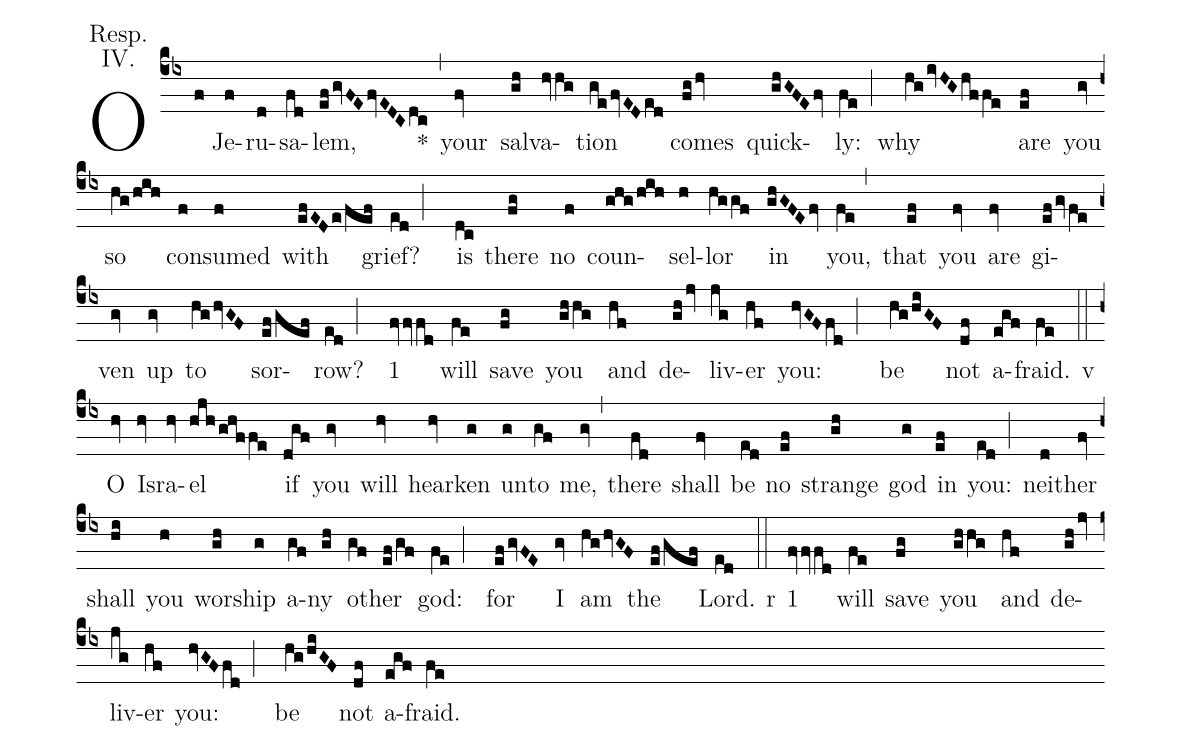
annotation: Resp.;
annotation: IV.;
%%
(cb4) O(f) Je(f)ru(d)sa(fd)lem,(efgvFEfvEDCdc) <sp>*</sp>(,) your(fv) sal(gh)va(hvhg)tion(ge/fvEDed) comes(fghv) quick(ghGFEfv)ly:(fe;) why(hgivHGhffe) are(ef) you(gv) so(hg/hih) con(f)sumed(f) with(efEDe/fef) grief?(ed;) is(dc) there(fg) no(f) coun(ghg/hih)sel(h)lor(hggf) in(ghGFEfv) you,(fe,) that(ef) you(fv) are(fv) gi(efgvfe)ven(gv) up(gv) to(hghvGF) sor(ef/gef)row?(ed;) <sp>1</sp>(fvvfd) will(fe) save(fg) you(ghhg) and(hf) de(ghjv)liv(jg)er(hf) you:(hvGFfd;) be(hg/hiGF) not(df) a(egf)fraid.(fe)

<sp>v</sp>(::) O(hv) Is(hv)ra(hv)el(hjh/ghffe) if(dgf) you(gv) will(hv) hear(hv)ken(g) un(g)to(gf) me,(gv,) there(fd) shall(fv) be(ed) no(ef) strange(gh) god(g)  in(ef) you:(ed;) nei(d)ther(fv) shall(hi) you(h) wor(gh)ship(g) a(gf)ny(gh) o(gf)ther(ef/gf) god:(fe;) for(efgvFE) I(gv) am(hghvGF) the(ef/gef) Lord.(ed)

<sp>r</sp>(::) <sp>1</sp>(fvvfd) will(fe) save(fg) you(ghhg) and(hf) de(ghjv)liv(jg)er(hf) you:(hvGFfd;) be(hg/hiGF) not(df) a(egf)fraid.(fe)
